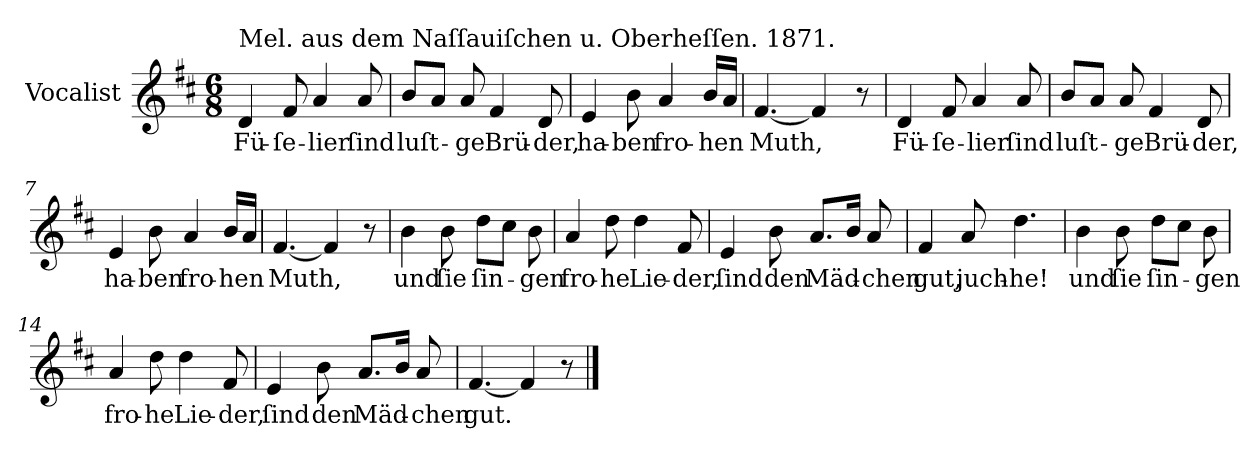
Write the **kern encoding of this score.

**kern	**text
*part1	*part1
*staff1	*staff1
*I"Vocalist	*
*k[f#c#]	*
*D:	*
*M6/8	*
=1	=1
!LO:TX:a:t=Mel. aus dem Naſſauiſchen u. Oberheſſen. 1871.	!
4d	Fü-
8f#	-ſe-
4a	-lier
8a	ſind
=2	=2
8bL	luſt-
8aJ	.
8a	-ge
4f#	Brü-
8d	-der,
=3	=3
4e	ha-
8b	-ben
4a	fro-
16bLL	-hen
16aJJ	.
=4	=4
[4.f#	Muth,
4f#]	.
8r	.
=5	=5
4d	Fü-
8f#	-ſe-
4a	-lier
8a	ſind
=6	=6
8bL	luſt-
8aJ	.
8a	-ge
4f#	Brü-
8d	-der,
=7	=7
4e	ha-
8b	-ben
4a	fro-
16bLL	-hen
16aJJ	.
=8	=8
[4.f#	Muth,
4f#]	.
8r	.
=9	=9
4b	und
8b	ſie
8ddL	ſin-
8cc#J	.
8b	-gen
=10	=10
4a	fro-
8dd	-he
4dd	Lie-
8f#	-der,
=11	=11
4e	ſind
8b	den
8.aL	Mäd-
16bJk	.
8a	-chen
=12	=12
4f#	gut,
8a	juch-
4.dd	-he!
=13	=13
4b	und
8b	ſie
8ddL	ſin-
8cc#J	.
8b	-gen
=14	=14
4a	fro-
8dd	-he
4dd	Lie-
8f#	-der,
=15	=15
4e	ſind
8b	den
8.aL	Mäd-
16bJk	.
8a	-chen
=16	=16
[4.f#	gut.
4f#]	.
8r	.
==	==
*-	*-
